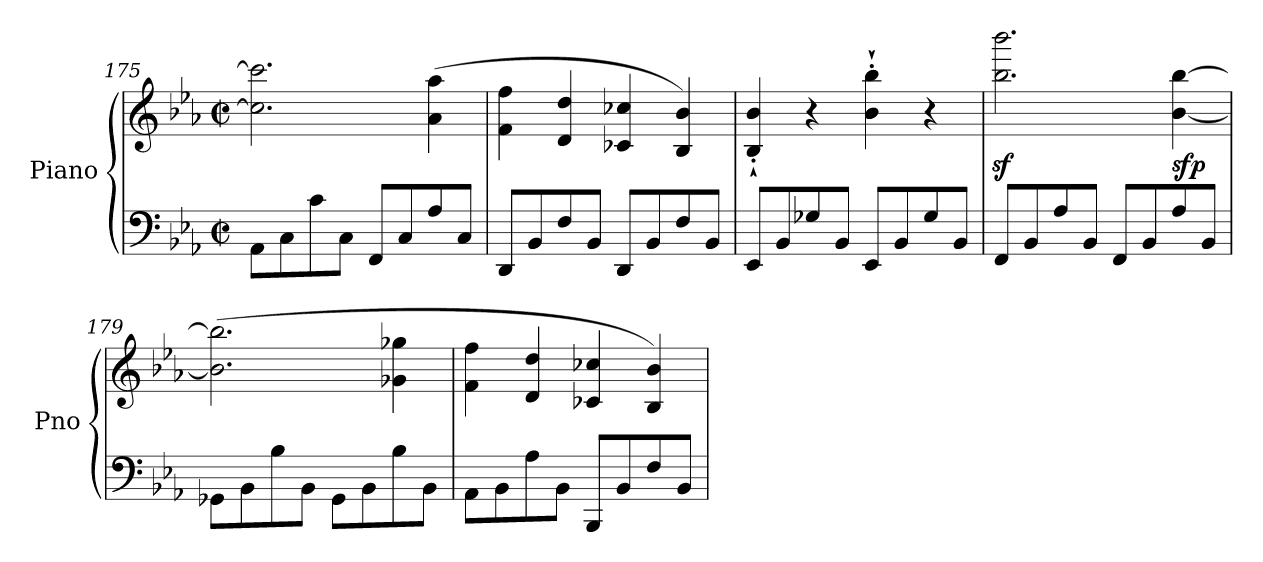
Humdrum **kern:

**kern	**kern	**dynam
*part1	*part1	*part1
*staff2	*staff1	*staff1/2
*I"Piano	*	*
*I'Pno	*	*
*clefF4	*clefG2	*
*k[b-e-a-]	*k[b-e-a-]	*
*M4/4	*M4/4	*
*met(c|)	*met(c|)	*
=175	=175	=175
8AA-\L	2.cc\] 2.ccc\]	.
8C\	.	.
8c\	.	.
8C\J	.	.
8FF/L	.	.
8C/	.	.
8A-/	(4a-\ 4aa-\	.
8C/J	.	.
=176	=176	=176
8DD/L	4f\ 4ff\	.
8BB-/	.	.
8F/	4d/ 4dd/	.
8BB-/J	.	.
8DD/L	4c-X/ 4cc-X/	.
8BB-/	.	.
8F/	4B-/ 4b-/)	.
8BB-/J	.	.
=177	=177	=177
!	!	!LO:DY:b
8EE-/L	4B-/`' 4b-/`'	other-dynamics
8BB-/	.	.
8G-X/	4r	.
8BB-/J	.	.
8EE-/L	4b-\`' 4bb-\`'	.
8BB-/	.	.
8G-/	4r	.
8BB-/J	.	.
=178	=178	=178
8FF/L	2.bb-\z< 2.bbb-\z<	.
8BB-/	.	.
8A-/	.	.
8BB-/J	.	.
8FF/L	.	.
8BB-/	.	.
!	!	!LO:DY:b
8A-/	[4b-\ [4bb-\	sfp
8BB-/J	.	.
!!LO:LB:g=z
=179	=179	=179
8GG-X\L	(2.b-\] 2.bb-\]	.
8BB-\	.	.
8B-\	.	.
8BB-\J	.	.
8GG-\L	.	.
8BB-\	.	.
8B-\	4g-X\ 4gg-X\	.
8BB-\J	.	.
=180	=180	=180
8AA-\L	4f\ 4ff\	.
8BB-\	.	.
8A-\	4d/ 4dd/	.
8BB-\J	.	.
8BBB-/L	4c-X/ 4cc-X/	.
8BB-/	.	.
8F/	4B-/ 4b-/)	.
8BB-/J	.	.
=	=	=
*-	*-	*-
